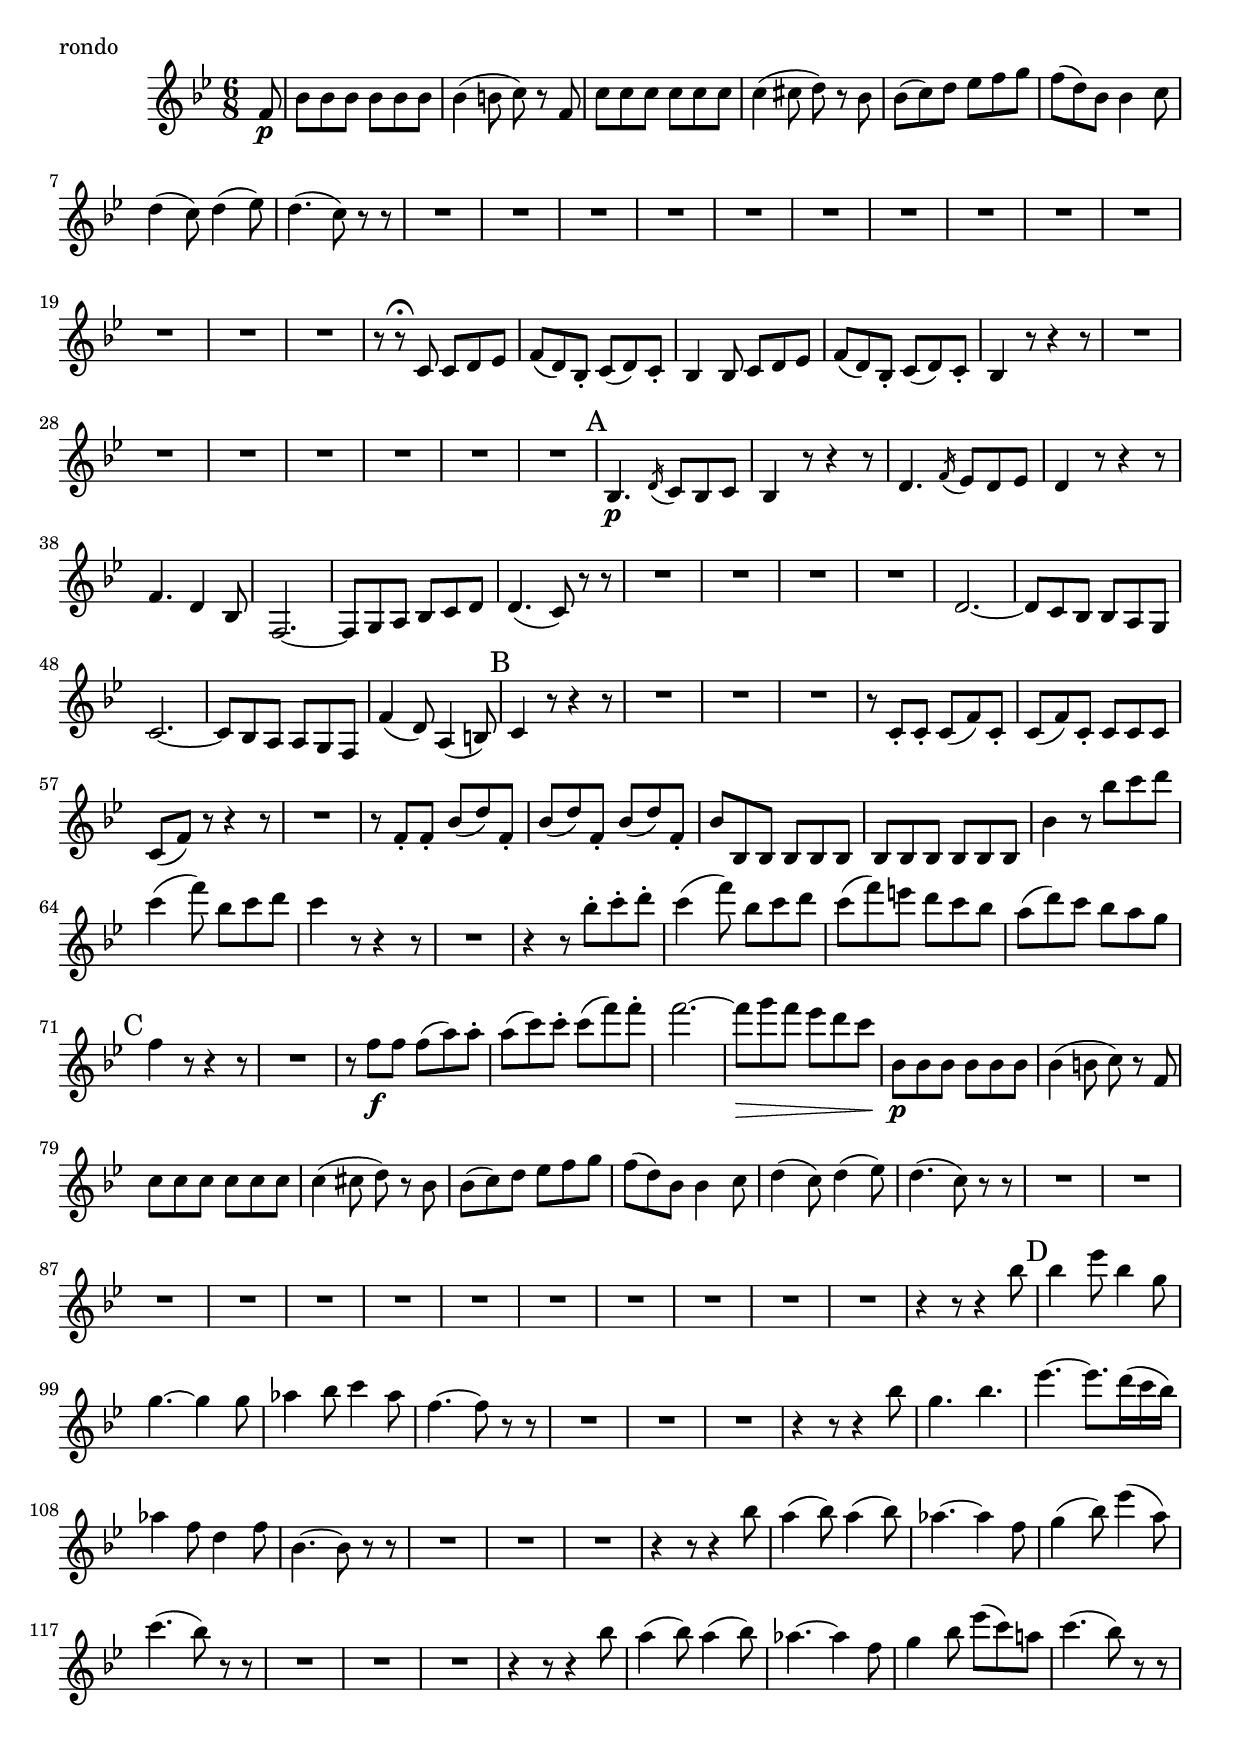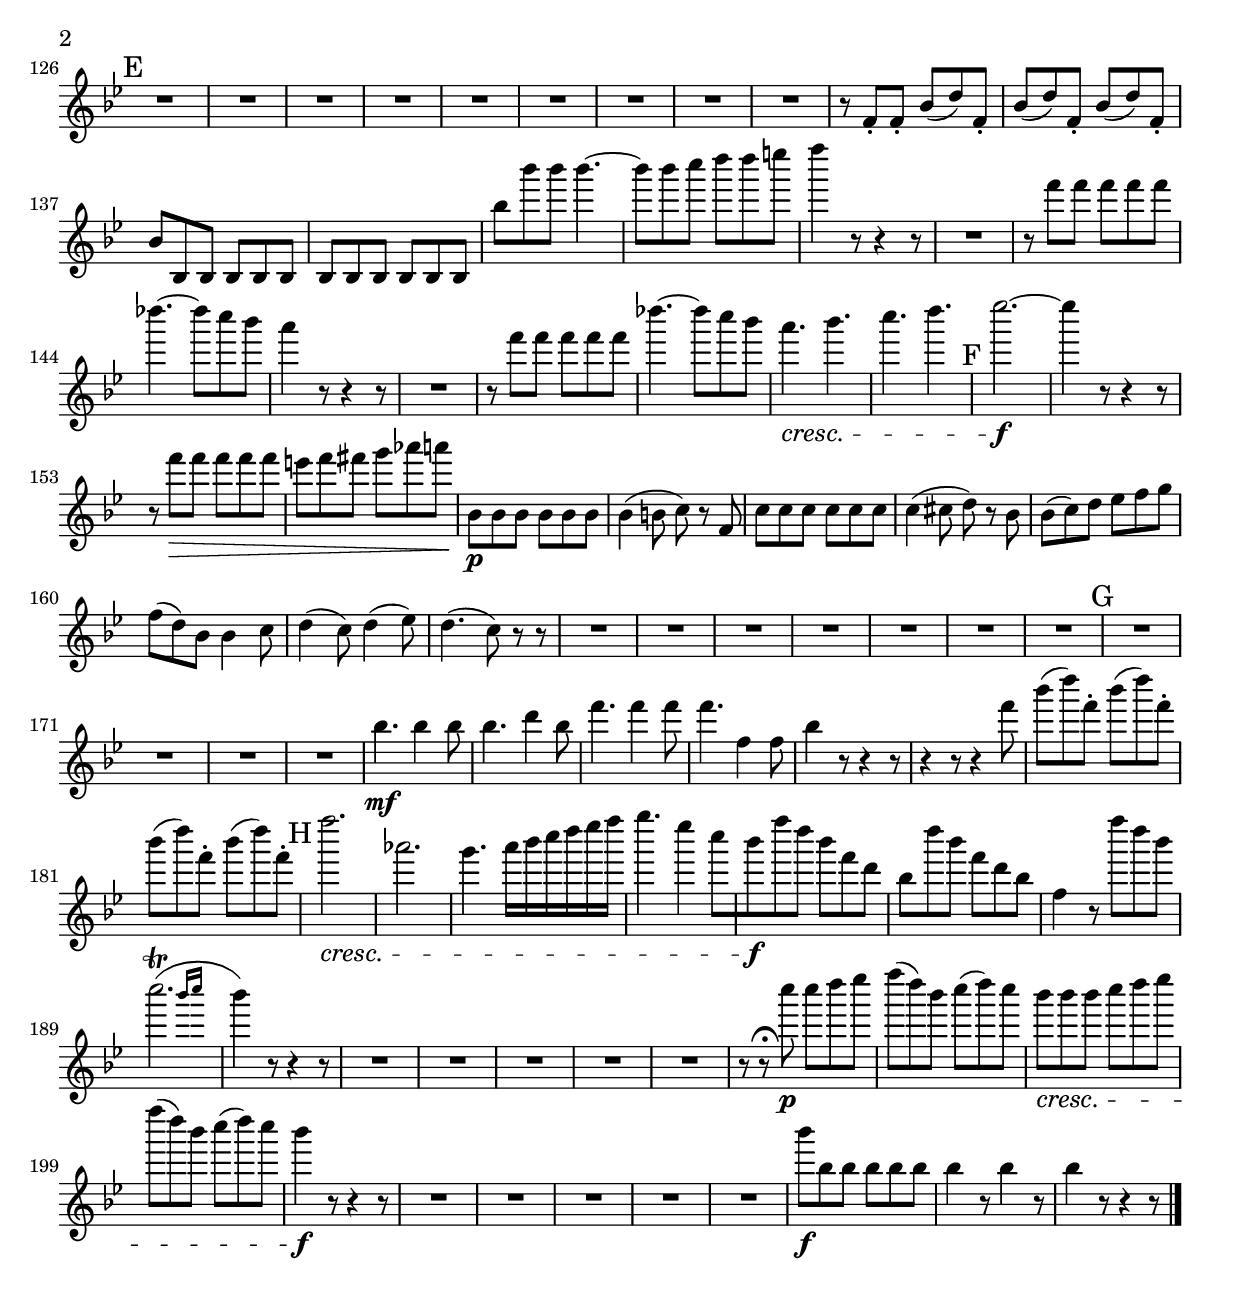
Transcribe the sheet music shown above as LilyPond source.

#(ly:set-option 'old-relative)
\version "1.9.1"

% \include "mozart-hrn3-defs.ly"

rondotheme = \notes \relative c' {
	 c'8[ c c]  c[ c c]
	c4( cis8  d) r g,
	 d'8[ d d]  d[ d d]
	d4( dis8  e) r c |
	 c[( d) e]  f[ g a]
	 g[ ( e) c] c4 d8
	e4( d8) e4( f8)
	e4.( d8) r r |
}

lipbreaker = \notes \relative c'
{
 	r8  g'[-. g-.]  c[( e) g,-.]
	 c[( e) g,-.]  c[( e) g,-.]
	 c[ c, c]  c[ c c]
	 c[ c c]  c[ c c]
}

rightsixteenth = { \property Voice.stemLeftBeamCount = 1
  \property Voice.stemRightBeamCount = 2 }
leftsixteenth = { \property Voice.stemLeftBeamCount = 2
  \property Voice.stemRightBeamCount = 1 }
bothsixteenth = { \property Voice.stemLeftBeamCount = 2
  \property Voice.stemRightBeamCount = 2 }

rondo = \notes 	\relative c'
{
	\partial 8
	\time 6/8
	\key c \major
	
	g'8\p |
	
	\rondotheme
	
	R2.*13 |
	r8 r^\fermata d  d[ e f]
	 g[ ( e) c-.]  d[( e) d-.]
	c4 c8  d[ e f]
	 g[( e) c-.]  d[( e) d-.]
	c4 r8 r4 r8 |
	R2.*7
	\mark  "A"
	c4.\p \grace { e16( }  d8[) c d]
	c4 r8 r4 r8
	e4. \grace g16(  f8[) e f]
	e4 r8 r4 r8
	g4. e4 c8
	g2.~
	 g8[ a b]  c[ d e ]
	e4.( d8) r r
	R2.*4
	e2.~ |
	 e8[ d c]  c[ b a]
	d2.~
	 d8[ c b]  b[ a g]
	g'4( e8) b4( cis8)
	\mark "B"
	d4 r8 r4 r8
	R2.*3 |
	r8  d[-. d-.]  d[( g) d-.]
	 d[( g) d-.]  d[ d d]
	 d[( g)] r r4 r8
	R2.*1
	\lipbreaker
	c4 r8  c'[ d e]
	d4( g8)  c,[ d e]
	d4 r8 r4 r8
	R2. |
	r4 r8  c[-. d-. e-.]
	d4( g8)  c,[ d e]
	 d[( g) fis]  e[ d c]
	 b[ ( e) d]  c[ b a]
	\mark "C"
	g4 r8 r4 r8
	R2. |
	%
	r8  g[\f g]  g[(  b) b-.]
	 b[( d) d-.]  d[( g) g-.]
	g2.~
	 g8[ \> a g]  f[ e d]
	< \rondotheme
	  { s8\!\p } >
	  
	R2.*12
	r4 r8 r4 c8
	\mark "D"
	c4 f8 c4 a8
	a4.~a4 a8
	bes4 c8 d4 bes8
	g4. ~ g8 r r
	R2.*3
	r4 r8 r4 c8
	a4. c
	f ~  f8.[ \rightsixteenth e16(  \bothsixteenth d  c)]
	bes4 g8 e4 g8
	c,4. ~ c8 r r
	R2.*3| 
	r4 r8 r4 c'8
	b4( c8) b4( c8)
	bes4. ~ bes4 g8
	a4 ( c8) f4 ( b,8)
	d4. ( c8) r r
	R2.*3| 
	r4 r8 r4 c8
	b4( c8) b4( c8)
	bes4. ~ bes4 g8
	a4 c8  f[ ( d) b!]
	d4. ( c8) r r
	\mark "E"
	R2.*9  |
	\lipbreaker 
	c8[ c' c] c4.~
	c8[ c d]  e[ e fis] 
	g4 r8 r4 r8
	R2.
	r8  g,[ g]  g[ g g] |
	es'4. ~  es8[ d c]
	b4 r8 r4 r8
	R2. |
	r8  g[ g]  g[ g g]
	es'4. ~  es8[ d c]
	\cresc b4.  c4. d4. e4.
	\mark "F"
	\endcresc
	
	f2.\f ~ |
	f4 r8 r4 r8
	r8  g,[\> g]  g[ g g]
	
	% Edition breitkopf says a-flat (silly!)
	 fis[  g gis] 
		  a[ bes b]\!

	%% EB does the slur in the Rondo differently from the 1st adn 2nd time.
	%% why. Should check with MS.
	< \rondotheme
	  { s8\p } >
	R2.*7
	\mark "G"
	R2.*4
	c,4.\mf c4 c8
	c4. e4 c8
	g'4. g4 g8
	g4. g,4 g8
	c4 r8 r4 r8
	r4 r8 r4 g'8
	 c[ ( e) g,-.] 	 c[ ( e) g,-.]
	 c[ ( e) g,-.] 	 c[ ( e) g,-.]
	\mark "H"
	\cresc g'2.  bes,2.
	a4.  b16[ c d e f g]
	a4. f4 d8
	[\endcresc c8\f g' e]  c[ g e]
	 c[ e' c]   g[ e c]
	g4 r8  g''8[ e c]

	
	< d2.(\trill
	  { s2 	\grace {   c16[ d] } } >
	
	
	 c4) r8 r4 r8
	R2.*5
	r8 r8^\fermata d8\p  d[ e f]
	 g[ ( e) c]  d[( e) d]
	\cresc  c[  c c]  d[ e f]
	 g[( e) c]  d[( e) d]
	\endcresc c4\f  r8 r4 r8
	R2.*5
	 c8[\f c, c]  c[ c c]
	c4 r8 c4 r8

        %This is technically incorrect, since we started with an 8th
	% upstep, but both eulenburg and EB do this as well.
	c4 r8 r4 r8 \bar "|."		
}

\score
{
    \notes { \transpose c' bes	\rondo }
	\header { piece = "rondo" opus = "" }
	\midi{ \tempo 4 = 100 }
	\paper { }
}

